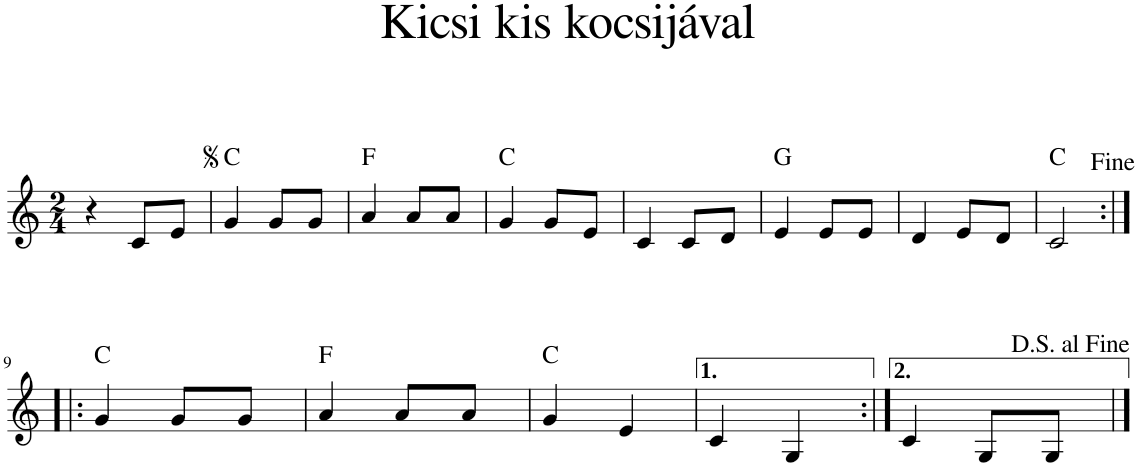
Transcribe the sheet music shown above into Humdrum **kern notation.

**kern	**harte
*part1	*part1
*staff1	*
*I"Piano	*
*I'Pno	*
*clefG2	*
*k[]	*
*M2/4	*
=1	=1
4r	.
8c/L	.
8e/J	.
=2	=2
4g/	C:maj
8g/L	.
8g/J	.
=3	=3
4a/	F:maj
8a/L	.
8a/J	.
=4	=4
4g/	C:maj
8g/L	.
8e/J	.
=5	=5
4c/	.
8c/L	.
8d/J	.
=6	=6
4e/	G:maj
8e/L	.
8e/J	.
=7	=7
4d/	.
8e/L	.
8d/J	.
=8	=8
2c/	C:maj
!!LO:LB:g=z
=9:|!|:	=9:|!|:
4g/	C:maj
8g/L	.
8g/J	.
=10	=10
4a/	F:maj
8a/L	.
8a/J	.
=11	=11
4g/	C:maj
4e/	.
=12	=12
4c/	.
4G/	.
=13:|!	=13:|!
4c/	.
8G/L	.
8G/J	.
==	==
*-	*-
